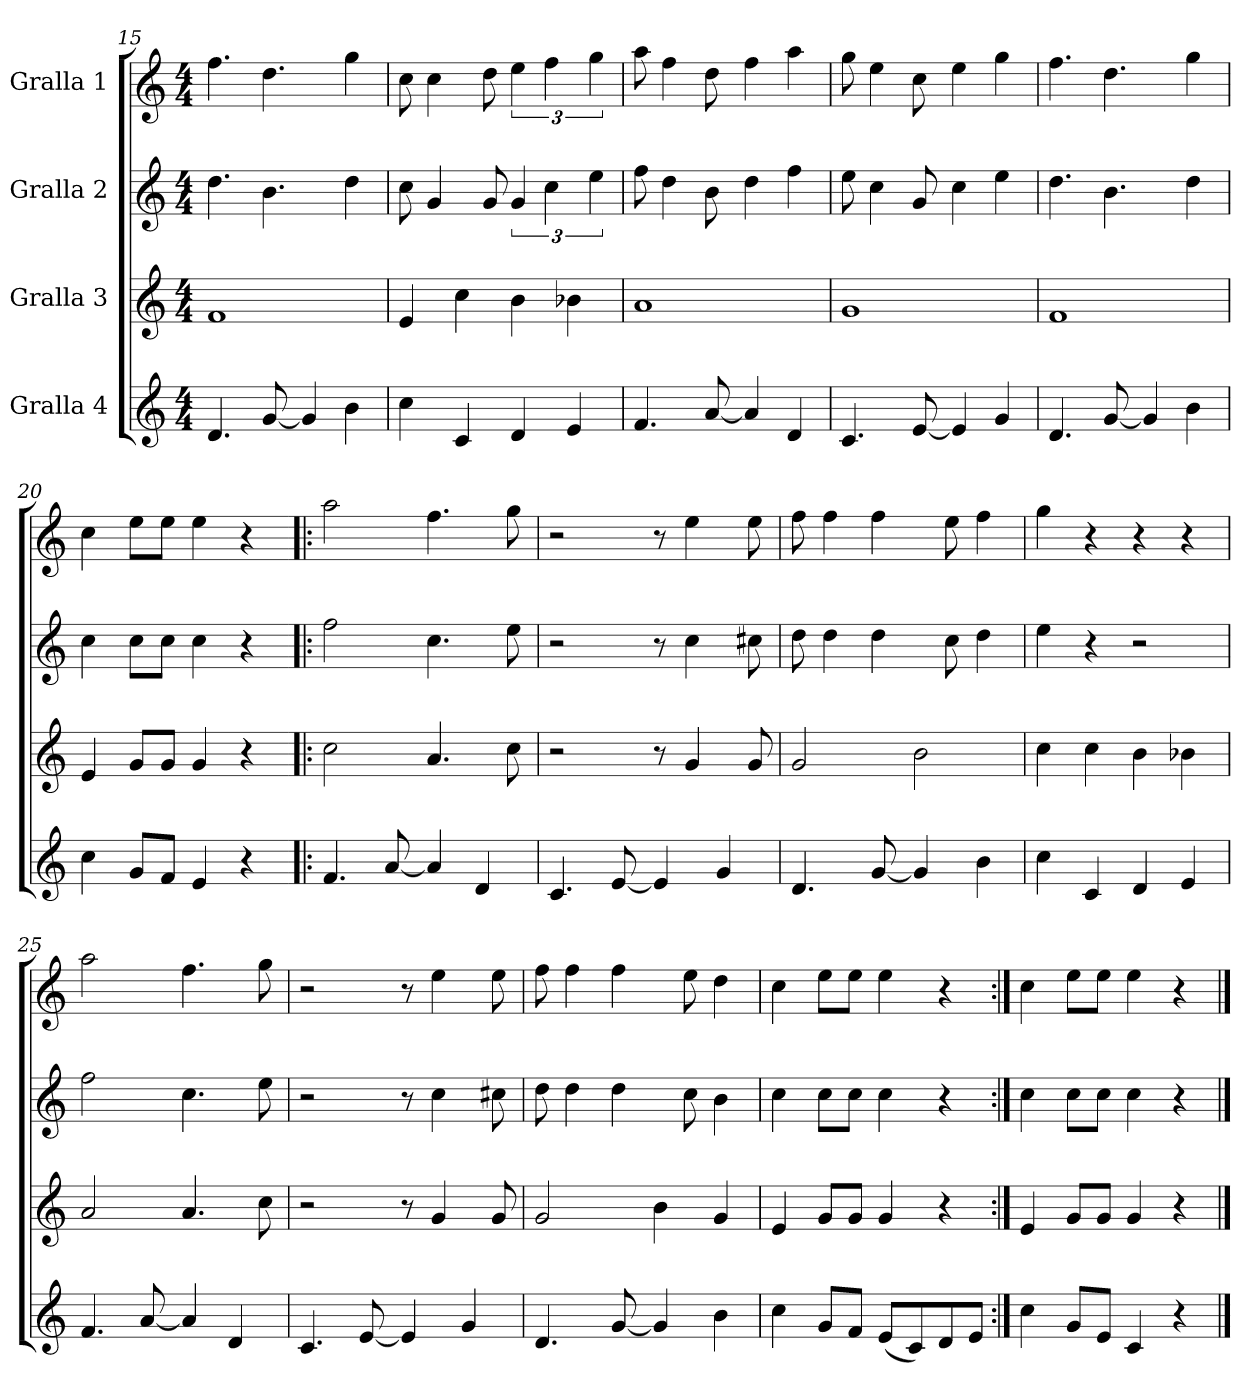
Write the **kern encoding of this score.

**kern	**kern	**kern	**kern
*part4	*part3	*part2	*part1
*staff4	*staff3	*staff2	*staff1
*I"Gralla 4	*I"Gralla 3	*I"Gralla 2	*I"Gralla 1
*clefG2	*clefG2	*clefG2	*clefG2
*k[]	*k[]	*k[]	*k[]
*M4/4	*M4/4	*M4/4	*M4/4
=15	=15	=15	=15
4.d/	1f	4.dd\	4.ff\
[8g/	.	4.b\	4.dd\
4g/]	.	.	.
4b\	.	4dd\	4gg\
=16	=16	=16	=16
4cc\	4e/	8cc\	8cc\
.	.	4g/	4cc\
4c/	4cc\	.	.
.	.	8g/	8dd\
4d/	4b\	6g/	6ee\
.	.	6cc\	6ff\
4e/	4b-X\	.	.
.	.	6ee\	6gg\
=17	=17	=17	=17
4.f/	1a	8ff\	8aa\
.	.	4dd\	4ff\
[8a/	.	8b\	8dd\
4a/]	.	4dd\	4ff\
4d/	.	4ff\	4aa\
=18	=18	=18	=18
4.c/	1g	8ee\	8gg\
.	.	4cc\	4ee\
[8e/	.	8g/	8cc\
4e/]	.	4cc\	4ee\
4g/	.	4ee\	4gg\
=19	=19	=19	=19
4.d/	1f	4.dd\	4.ff\
[8g/	.	4.b\	4.dd\
4g/]	.	.	.
4b\	.	4dd\	4gg\
=20	=20	=20	=20
4cc\	4e/	4cc\	4cc\
8g/L	8g/L	8cc\L	8ee\L
8f/J	8g/J	8cc\J	8ee\J
4e/	4g/	4cc\	4ee\
4r	4r	4r	4r
!!LO:PB:g=z
=21!|:	=21!|:	=21!|:	=21!|:
4.f/	2cc\	2ff\	2aa\
[8a/	.	.	.
4a/]	4.a/	4.cc\	4.ff\
4d/	.	.	.
.	8cc\	8ee\	8gg\
=22	=22	=22	=22
4.c/	2r	2r	2r
[8e/	.	.	.
4e/]	8r	8r	8r
.	4g/	4cc\	4ee\
4g/	.	.	.
.	8g/	8cc#X\	8ee\
=23	=23	=23	=23
4.d/	2g/	8dd\	8ff\
.	.	4dd\	4ff\
[8g/	.	4dd\	4ff\
4g/]	2b\	.	.
.	.	8cc\	8ee\
4b\	.	4dd\	4ff\
=24	=24	=24	=24
4cc\	4cc\	4ee\	4gg\
4c/	4cc\	4r	4r
4d/	4b\	2r	4r
4e/	4b-X\	.	4r
=25	=25	=25	=25
4.f/	2a/	2ff\	2aa\
[8a/	.	.	.
4a/]	4.a/	4.cc\	4.ff\
4d/	.	.	.
.	8cc\	8ee\	8gg\
=26	=26	=26	=26
4.c/	2r	2r	2r
[8e/	.	.	.
4e/]	8r	8r	8r
.	4g/	4cc\	4ee\
4g/	.	.	.
.	8g/	8cc#X\	8ee\
=27	=27	=27	=27
4.d/	2g/	8dd\	8ff\
.	.	4dd\	4ff\
[8g/	.	4dd\	4ff\
4g/]	4b\	.	.
.	.	8cc\	8ee\
4b\	4g/	4b\	4dd\
!!LO:LB:g=z
=28	=28	=28	=28
4cc\	4e/	4cc\	4cc\
8g/L	8g/L	8cc\L	8ee\L
8f/J	8g/J	8cc\J	8ee\J
(<8e/L	4g/	4cc\	4ee\
8c/)	.	.	.
8d/	4r	4r	4r
8e/J	.	.	.
=29:|!	=29:|!	=29:|!	=29:|!
4cc\	4e/	4cc\	4cc\
8g/L	8g/L	8cc\L	8ee\L
8e/J	8g/J	8cc\J	8ee\J
4c/	4g/	4cc\	4ee\
4r	4r	4r	4r
==	==	==	==
*-	*-	*-	*-
